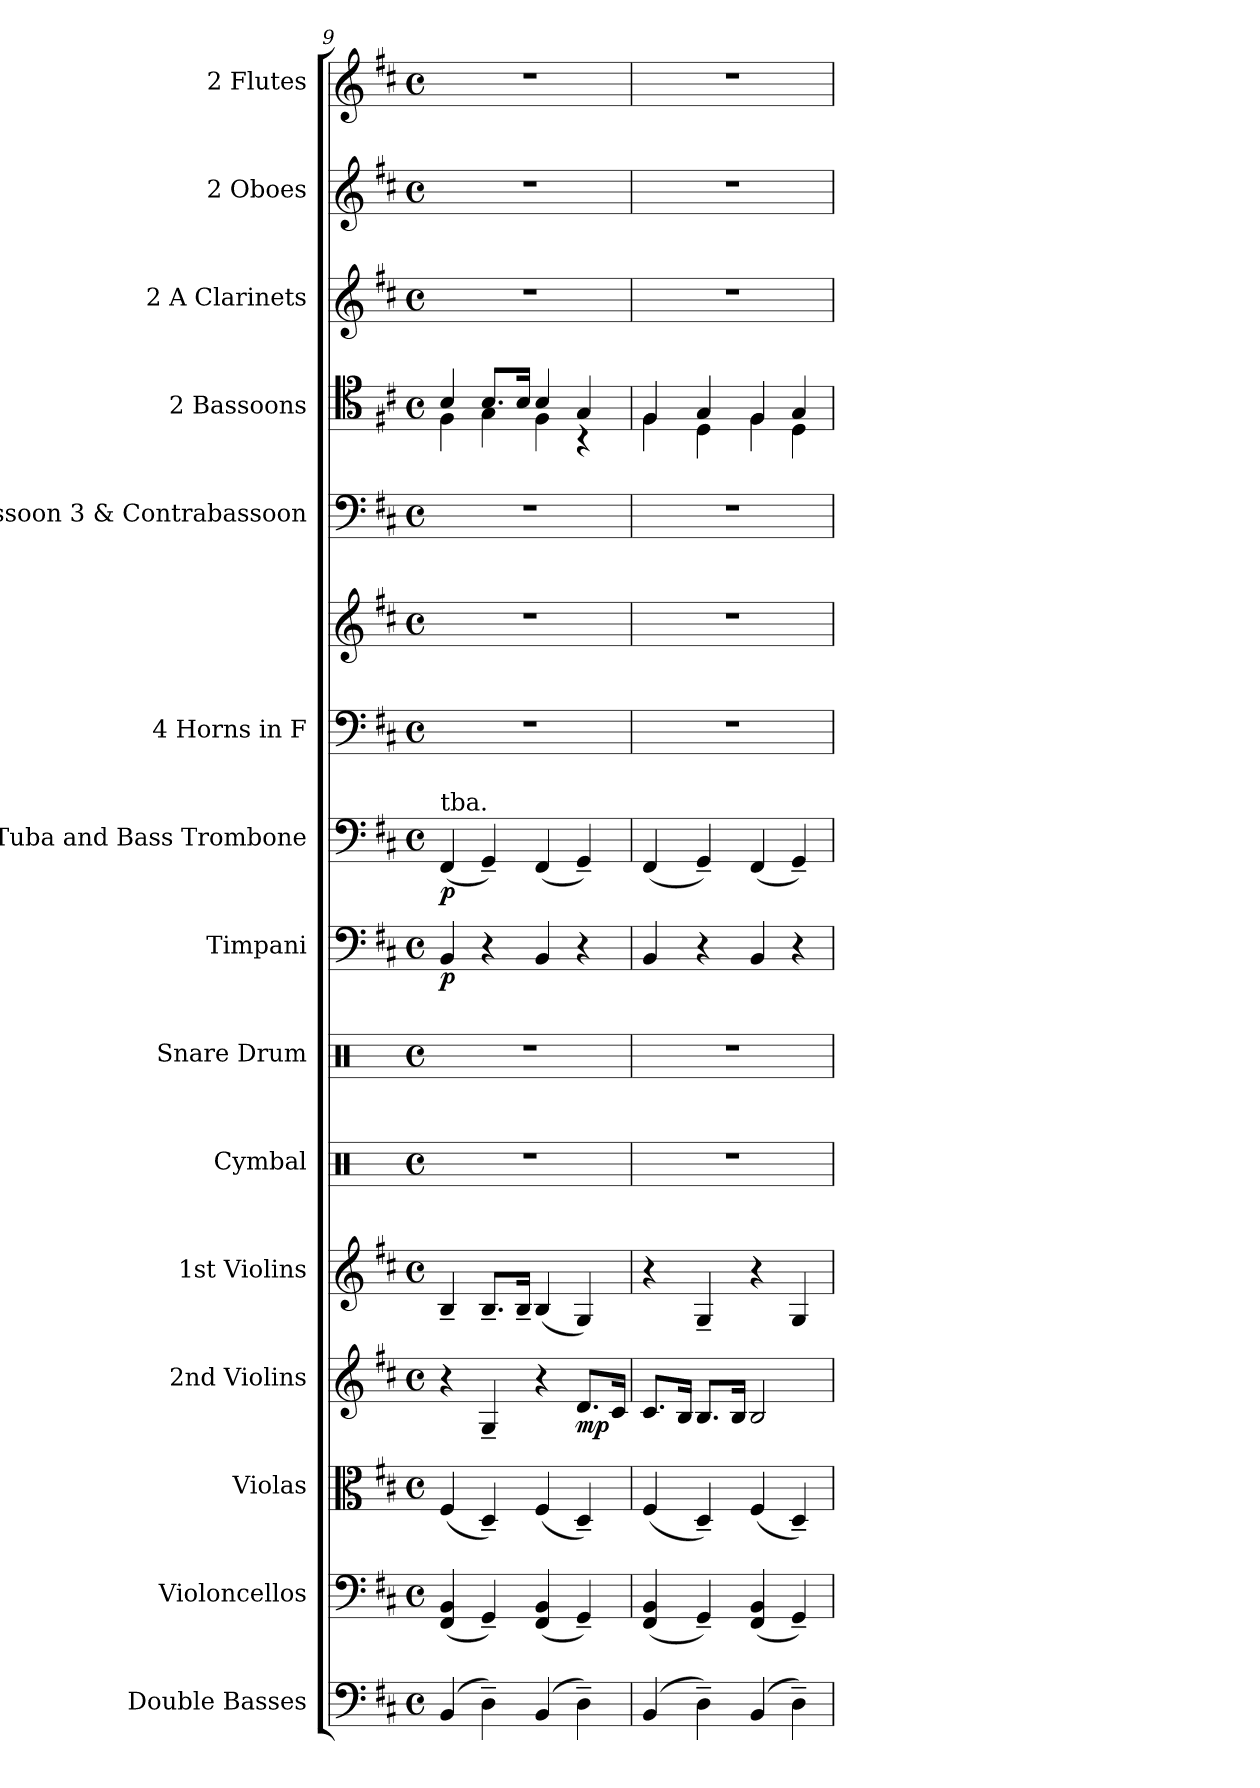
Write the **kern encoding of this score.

**kern	**kern	**kern	**kern	**dynam	**kern	**kern	**kern	**kern	**dynam	**kern	**dynam	**kern	**kern	**kern	**kern	**kern	**kern	**kern
*part15	*part14	*part13	*part12	*part12	*part11	*part10	*part9	*part8	*part8	*part7	*part7	*part6	*part6	*part5	*part4	*part3	*part2	*part1
*staff16	*staff15	*staff14	*staff13	*staff13	*staff12	*staff11	*staff10	*staff9	*staff9	*staff8	*staff8	*staff7	*staff6	*staff5	*staff4	*staff3	*staff2	*staff1
*I"Double Basses	*I"Violoncellos	*I"Violas	*I"2nd Violins	*	*I"1st Violins	*I"Cymbal	*I"Snare Drum	*I"Timpani	*	*I"Tuba and  Bass Trombone	*	*I"4 Horns in F	*	*I"Bassoon 3 &amp; Contrabassoon	*I"2 Bassoons	*I"2 A Clarinets	*I"2 Oboes	*I"2 Flutes
*	*	*	*	*	*	*I'Cym	*I'Sn Dr	*I'Timp	*	*I'Tba	*	*I'Hn	*	*I'Bsn	*I'Bsn	*I'Cl	*I'Ob	*I'Fl
!!LO:PB:g=z
*clefF4	*clefF4	*clefC3	*clefG2	*	*clefG2	*clefX	*clefX	*clefF4	*	*clefF4	*	*clefF4	*clefG2	*clefF4	*clefC4	*clefG2	*clefG2	*clefG2
*ITrd7c12	*	*	*	*	*	*	*	*	*	*	*	*ITrd4c7	*ITrd4c7	*	*	*ITrd2c3	*	*
*k[f#c#]	*k[f#c#]	*k[f#c#]	*k[f#c#]	*	*k[f#c#]	*k[]	*k[]	*k[f#c#]	*	*k[f#c#]	*	*k[f#]	*k[f#]	*k[f#c#]	*k[f#c#]	*k[f#c#g#d#a#]	*k[f#c#]	*k[f#c#]
*M4/4	*M4/4	*M4/4	*M4/4	*	*M4/4	*M4/4	*M4/4	*M4/4	*	*M4/4	*	*M4/4	*M4/4	*M4/4	*M4/4	*M4/4	*M4/4	*M4/4
*met(c)	*met(c)	*met(c)	*met(c)	*	*met(c)	*met(c)	*met(c)	*met(c)	*	*met(c)	*	*met(c)	*met(c)	*met(c)	*met(c)	*met(c)	*met(c)	*met(c)
=9	=9	=9	=9	=9	=9	=9	=9	=9	=9	=9	=9	=9	=9	=9	=9	=9	=9	=9
*	*	*	*	*	*	*	*	*	*	*	*	*	*	*	*^	*	*	*
!	!	!	!	!	!	!	!	!	!	!LO:TX:a:t=tba.	!	!	!	!	!	!	!	!	!
!	!	!	!	!	!	!	!	!	!LO:DY:b	!	!LO:DY:b	!	!	!	!	!	!	!	!
(>4BBB/	(<4FF#/ 4BB/	(<4F#/	4r	.	4B~/	1r	1r	4BB/	p	(<4FF#/	p	1r	1r	1r	4B/	4F#\	1r	1r	1r
4DD~\)	4GG~/)	4D~/)	4G~/	.	8.B~/L	.	.	4r	.	4GG~/)	.	.	.	.	8.B/L	4G\	.	.	.
.	.	.	.	.	16B~/Jk	.	.	.	.	.	.	.	.	.	16B/Jk	.	.	.	.
(>4BBB/	(<4FF#/ 4BB/	(<4F#/	4r	.	(<4B/	.	.	4BB/	.	(<4FF#/	.	.	.	.	4B/	4F#\	.	.	.
!	!	!	!	!LO:DY:b	!	!	!	!	!	!	!	!	!	!	!	!	!	!	!
4DD~\)	4GG~/)	4D~/)	8.d/L	mp	4G/)	.	.	4r	.	4GG~/)	.	.	.	.	4G/	4r	.	.	.
.	.	.	16c#/Jk	.	.	.	.	.	.	.	.	.	.	.	.	.	.	.	.
=10	=10	=10	=10	=10	=10	=10	=10	=10	=10	=10	=10	=10	=10	=10	=10	=10	=10	=10	=10
(>4BBB/	(<4FF#/ 4BB/	(<4F#/	8.c#/L	.	4r	1r	1r	4BB/	.	(<4FF#/	.	1r	1r	1r	4F#/	4F#\	1r	1r	1r
.	.	.	16B/Jk	.	.	.	.	.	.	.	.	.	.	.	.	.	.	.	.
4DD~\)	4GG~/)	4D~/)	8.B/L	.	4G~/	.	.	4r	.	4GG~/)	.	.	.	.	4G/	4D\	.	.	.
.	.	.	16B/Jk	.	.	.	.	.	.	.	.	.	.	.	.	.	.	.	.
(>4BBB/	(<4FF#/ 4BB/	(<4F#/	2B/	.	4r	.	.	4BB/	.	(<4FF#/	.	.	.	.	4F#/	4F#\	.	.	.
4DD~\)	4GG~/)	4D~/)	.	.	4G/	.	.	4r	.	4GG~/)	.	.	.	.	4G/	4D\	.	.	.
*	*	*	*	*	*	*	*	*	*	*	*	*	*	*	*v	*v	*	*	*
=	=	=	=	=	=	=	=	=	=	=	=	=	=	=	=	=	=	=
*-	*-	*-	*-	*-	*-	*-	*-	*-	*-	*-	*-	*-	*-	*-	*-	*-	*-	*-
